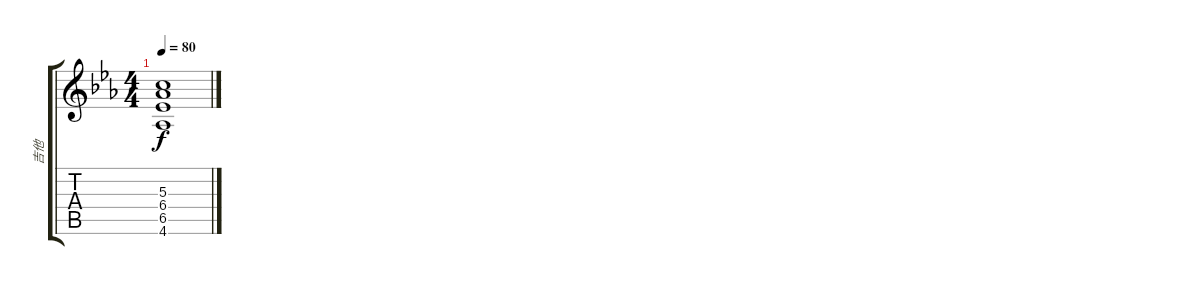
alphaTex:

\track ("吉他" "吉他") {instrument overdrivenguitar}
\staff {score tabs}
\tuning (E4 B3 G3 D3 A2 E2) {hide}
\ts (4 4)
\tempo 80
\clef g2
\ks eb
(5.3{t} 6.4{t} 6.5{t} 4.6{t}).1{dy f}
